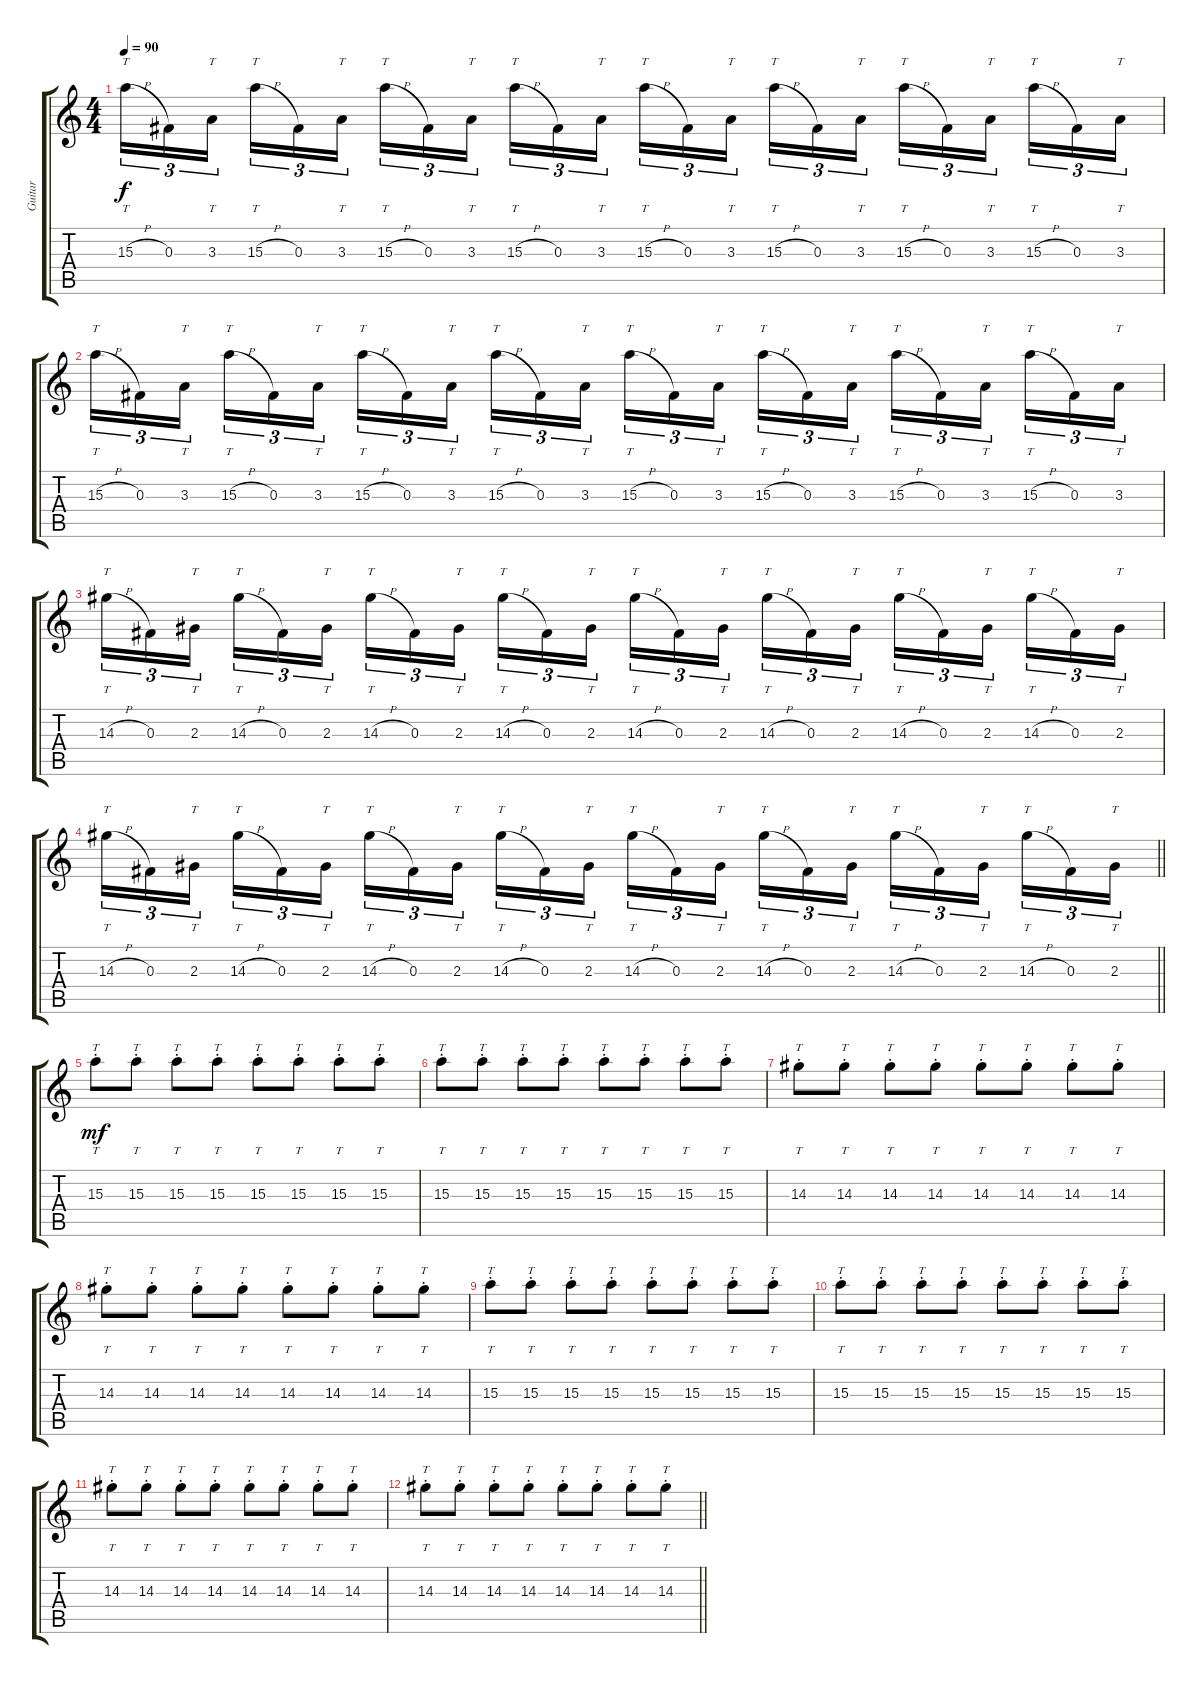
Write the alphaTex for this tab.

\track ("Guitar" "Guitar") {instrument electricguitarclean}
\staff {score tabs}
\tuning (Eb4 Bb3 Gb3 Db3 Ab2 Eb2) {hide}
\ts (4 4)
\tempo 90
\clef g2
\ks c
15.3{h}.16{tt tu (3 2) dy f} 0.3.16{tu (3 2)} 3.3.16{tt tu (3 2) beam splitsecondary} 15.3{h}.16{tt tu (3 2)} 0.3.16{tu (3 2)} 3.3.16{tt tu (3 2)} 15.3{h}.16{tt tu (3 2)} 0.3.16{tu (3 2)} 3.3.16{tt tu (3 2) beam splitsecondary} 15.3{h}.16{tt tu (3 2)} 0.3.16{tu (3 2)} 3.3.16{tt tu (3 2)} 15.3{h}.16{tt tu (3 2)} 0.3.16{tu (3 2)} 3.3.16{tt tu (3 2) beam splitsecondary} 15.3{h}.16{tt tu (3 2)} 0.3.16{tu (3 2)} 3.3.16{tt tu (3 2)} 15.3{h}.16{tt tu (3 2)} 0.3.16{tu (3 2)} 3.3.16{tt tu (3 2) beam splitsecondary} 15.3{h}.16{tt tu (3 2)} 0.3.16{tu (3 2)} 3.3.16{tt tu (3 2)} |
15.3{h}.16{tt tu (3 2)} 0.3.16{tu (3 2)} 3.3.16{tt tu (3 2) beam splitsecondary} 15.3{h}.16{tt tu (3 2)} 0.3.16{tu (3 2)} 3.3.16{tt tu (3 2)} 15.3{h}.16{tt tu (3 2)} 0.3.16{tu (3 2)} 3.3.16{tt tu (3 2) beam splitsecondary} 15.3{h}.16{tt tu (3 2)} 0.3.16{tu (3 2)} 3.3.16{tt tu (3 2)} 15.3{h}.16{tt tu (3 2)} 0.3.16{tu (3 2)} 3.3.16{tt tu (3 2) beam splitsecondary} 15.3{h}.16{tt tu (3 2)} 0.3.16{tu (3 2)} 3.3.16{tt tu (3 2)} 15.3{h}.16{tt tu (3 2)} 0.3.16{tu (3 2)} 3.3.16{tt tu (3 2) beam splitsecondary} 15.3{h}.16{tt tu (3 2)} 0.3.16{tu (3 2)} 3.3.16{tt tu (3 2)} |
14.3{h}.16{tt tu (3 2)} 0.3.16{tu (3 2)} 2.3.16{tt tu (3 2) beam splitsecondary} 14.3{h}.16{tt tu (3 2)} 0.3.16{tu (3 2)} 2.3.16{tt tu (3 2)} 14.3{h}.16{tt tu (3 2)} 0.3.16{tu (3 2)} 2.3.16{tt tu (3 2) beam splitsecondary} 14.3{h}.16{tt tu (3 2)} 0.3.16{tu (3 2)} 2.3.16{tt tu (3 2)} 14.3{h}.16{tt tu (3 2)} 0.3.16{tu (3 2)} 2.3.16{tt tu (3 2) beam splitsecondary} 14.3{h}.16{tt tu (3 2)} 0.3.16{tu (3 2)} 2.3.16{tt tu (3 2)} 14.3{h}.16{tt tu (3 2)} 0.3.16{tu (3 2)} 2.3.16{tt tu (3 2) beam splitsecondary} 14.3{h}.16{tt tu (3 2)} 0.3.16{tu (3 2)} 2.3.16{tt tu (3 2)} |
\barLineRight lightlight
14.3{h}.16{tt tu (3 2)} 0.3.16{tu (3 2)} 2.3.16{tt tu (3 2) beam splitsecondary} 14.3{h}.16{tt tu (3 2)} 0.3.16{tu (3 2)} 2.3.16{tt tu (3 2)} 14.3{h}.16{tt tu (3 2)} 0.3.16{tu (3 2)} 2.3.16{tt tu (3 2) beam splitsecondary} 14.3{h}.16{tt tu (3 2)} 0.3.16{tu (3 2)} 2.3.16{tt tu (3 2)} 14.3{h}.16{tt tu (3 2)} 0.3.16{tu (3 2)} 2.3.16{tt tu (3 2) beam splitsecondary} 14.3{h}.16{tt tu (3 2)} 0.3.16{tu (3 2)} 2.3.16{tt tu (3 2)} 14.3{h}.16{tt tu (3 2)} 0.3.16{tu (3 2)} 2.3.16{tt tu (3 2) beam splitsecondary} 14.3{h}.16{tt tu (3 2)} 0.3.16{tu (3 2)} 2.3.16{tt tu (3 2)} |
\section ("" "")
15.3{st}.8{tt dy mf instrument electricguitarclean} 15.3{st}.8{tt} 15.3{st}.8{tt} 15.3{st}.8{tt} 15.3{st}.8{tt} 15.3{st}.8{tt} 15.3{st}.8{tt} 15.3{st}.8{tt} |
15.3{st}.8{tt} 15.3{st}.8{tt} 15.3{st}.8{tt} 15.3{st}.8{tt} 15.3{st}.8{tt} 15.3{st}.8{tt} 15.3{st}.8{tt} 15.3{st}.8{tt} |
14.3{st}.8{tt} 14.3{st}.8{tt} 14.3{st}.8{tt} 14.3{st}.8{tt} 14.3{st}.8{tt} 14.3{st}.8{tt} 14.3{st}.8{tt} 14.3{st}.8{tt} |
14.3{st}.8{tt} 14.3{st}.8{tt} 14.3{st}.8{tt} 14.3{st}.8{tt} 14.3{st}.8{tt} 14.3{st}.8{tt} 14.3{st}.8{tt} 14.3{st}.8{tt} |
15.3{st}.8{tt volume 0} 15.3{st}.8{tt} 15.3{st}.8{tt} 15.3{st}.8{tt} 15.3{st}.8{tt} 15.3{st}.8{tt} 15.3{st}.8{tt} 15.3{st}.8{tt} |
15.3{st}.8{tt} 15.3{st}.8{tt} 15.3{st}.8{tt} 15.3{st}.8{tt} 15.3{st}.8{tt} 15.3{st}.8{tt} 15.3{st}.8{tt} 15.3{st}.8{tt} |
14.3{st}.8{tt} 14.3{st}.8{tt} 14.3{st}.8{tt} 14.3{st}.8{tt} 14.3{st}.8{tt} 14.3{st}.8{tt} 14.3{st}.8{tt} 14.3{st}.8{tt} |
\barLineRight lightlight
14.3{st}.8{tt} 14.3{st}.8{tt} 14.3{st}.8{tt} 14.3{st}.8{tt} 14.3{st}.8{tt} 14.3{st}.8{tt} 14.3{st}.8{tt} 14.3{st}.8{tt}
